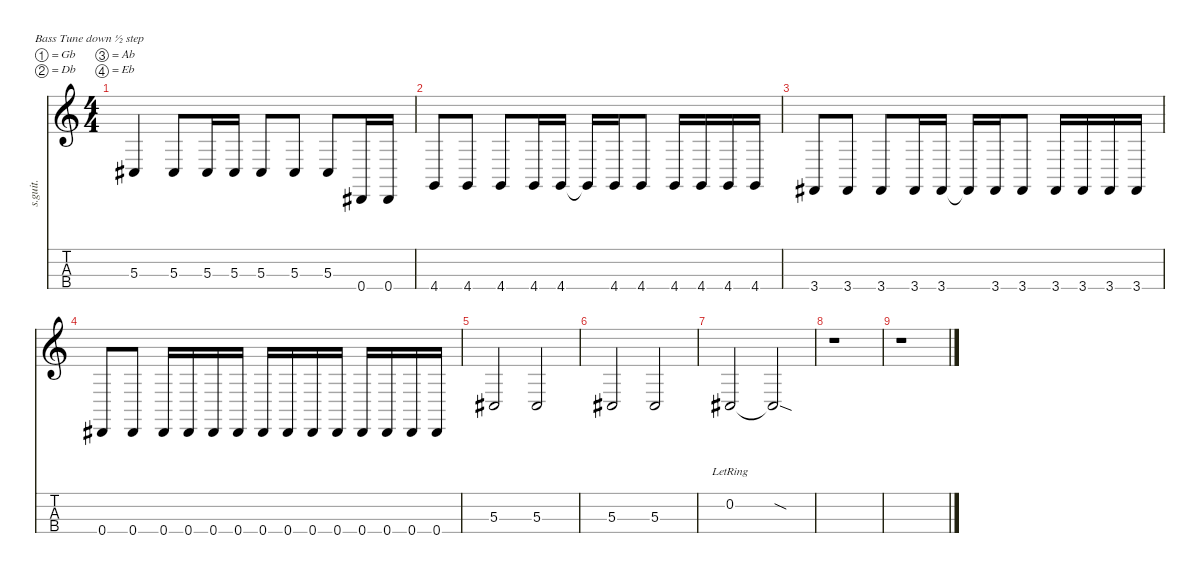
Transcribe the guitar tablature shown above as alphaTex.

\defaultSystemsLayout 4
\hideDynamics
\bracketExtendMode nobrackets
\track ("Mike Starr (Bass)" "s.guit.") {instrument electricbasspick}
\staff {score tabs}
\tuning (Gb2 Db2 Ab1 Eb1)
\ts (4 4)
\tempo (94 hide)
\clef g2
\ks c
5.3{acc #}.4{lyrics (0 "") lyrics (1 "") lyrics (2 "") lyrics (3 "") lyrics (4 "") dy f} 5.3{acc #}.8{lyrics (0 "") lyrics (1 "") lyrics (2 "") lyrics (3 "") lyrics (4 "")} 5.3{acc #}.16{lyrics (0 "") lyrics (1 "") lyrics (2 "") lyrics (3 "") lyrics (4 "")} 5.3{acc #}.16{lyrics (0 "") lyrics (1 "") lyrics (2 "") lyrics (3 "") lyrics (4 "")} 5.3{acc #}.8{lyrics (0 "") lyrics (1 "") lyrics (2 "") lyrics (3 "") lyrics (4 "")} 5.3{acc #}.8{lyrics (0 "") lyrics (1 "") lyrics (2 "") lyrics (3 "") lyrics (4 "")} 5.3{acc #}.8{lyrics (0 "") lyrics (1 "") lyrics (2 "") lyrics (3 "") lyrics (4 "")} 0.4{acc #}.16{lyrics (0 "") lyrics (1 "") lyrics (2 "") lyrics (3 "") lyrics (4 "")} 0.4{acc #}.16{lyrics (0 "") lyrics (1 "") lyrics (2 "") lyrics (3 "") lyrics (4 "")} |
4.4.8{lyrics (0 "") lyrics (1 "") lyrics (2 "") lyrics (3 "") lyrics (4 "")} 4.4.8{lyrics (0 "") lyrics (1 "") lyrics (2 "") lyrics (3 "") lyrics (4 "")} 4.4.8{lyrics (0 "") lyrics (1 "") lyrics (2 "") lyrics (3 "") lyrics (4 "")} 4.4.16{lyrics (0 "") lyrics (1 "") lyrics (2 "") lyrics (3 "") lyrics (4 "")} 4.4.16{lyrics (0 "") lyrics (1 "") lyrics (2 "") lyrics (3 "") lyrics (4 "")} 4.4{t}.16{lyrics (0 "") lyrics (1 "") lyrics (2 "") lyrics (3 "") lyrics (4 "")} 4.4.16{lyrics (0 "") lyrics (1 "") lyrics (2 "") lyrics (3 "") lyrics (4 "")} 4.4.8{lyrics (0 "") lyrics (1 "") lyrics (2 "") lyrics (3 "") lyrics (4 "")} 4.4.16{lyrics (0 "") lyrics (1 "") lyrics (2 "") lyrics (3 "") lyrics (4 "")} 4.4.16{lyrics (0 "") lyrics (1 "") lyrics (2 "") lyrics (3 "") lyrics (4 "")} 4.4.16{lyrics (0 "") lyrics (1 "") lyrics (2 "") lyrics (3 "") lyrics (4 "")} 4.4.16{lyrics (0 "") lyrics (1 "") lyrics (2 "") lyrics (3 "") lyrics (4 "")} |
3.4{acc #}.8{lyrics (0 "") lyrics (1 "") lyrics (2 "") lyrics (3 "") lyrics (4 "")} 3.4{acc #}.8{lyrics (0 "") lyrics (1 "") lyrics (2 "") lyrics (3 "") lyrics (4 "")} 3.4{acc #}.8{lyrics (0 "") lyrics (1 "") lyrics (2 "") lyrics (3 "") lyrics (4 "")} 3.4{acc #}.16{lyrics (0 "") lyrics (1 "") lyrics (2 "") lyrics (3 "") lyrics (4 "")} 3.4{acc #}.16{lyrics (0 "") lyrics (1 "") lyrics (2 "") lyrics (3 "") lyrics (4 "")} 3.4{t acc #}.16{lyrics (0 "") lyrics (1 "") lyrics (2 "") lyrics (3 "") lyrics (4 "")} 3.4{acc #}.16{lyrics (0 "") lyrics (1 "") lyrics (2 "") lyrics (3 "") lyrics (4 "")} 3.4{acc #}.8{lyrics (0 "") lyrics (1 "") lyrics (2 "") lyrics (3 "") lyrics (4 "")} 3.4{acc #}.16{lyrics (0 "") lyrics (1 "") lyrics (2 "") lyrics (3 "") lyrics (4 "")} 3.4{acc #}.16{lyrics (0 "") lyrics (1 "") lyrics (2 "") lyrics (3 "") lyrics (4 "")} 3.4{acc #}.16{lyrics (0 "") lyrics (1 "") lyrics (2 "") lyrics (3 "") lyrics (4 "")} 3.4{acc #}.16{lyrics (0 "") lyrics (1 "") lyrics (2 "") lyrics (3 "") lyrics (4 "")} |
0.4{acc #}.8{lyrics (0 "") lyrics (1 "") lyrics (2 "") lyrics (3 "") lyrics (4 "")} 0.4{acc #}.8{lyrics (0 "") lyrics (1 "") lyrics (2 "") lyrics (3 "") lyrics (4 "")} 0.4{acc #}.16{lyrics (0 "") lyrics (1 "") lyrics (2 "") lyrics (3 "") lyrics (4 "")} 0.4{acc #}.16{lyrics (0 "") lyrics (1 "") lyrics (2 "") lyrics (3 "") lyrics (4 "")} 0.4{acc #}.16{lyrics (0 "") lyrics (1 "") lyrics (2 "") lyrics (3 "") lyrics (4 "")} 0.4{acc #}.16{lyrics (0 "") lyrics (1 "") lyrics (2 "") lyrics (3 "") lyrics (4 "")} 0.4{acc #}.16{lyrics (0 "") lyrics (1 "") lyrics (2 "") lyrics (3 "") lyrics (4 "")} 0.4{acc #}.16{lyrics (0 "") lyrics (1 "") lyrics (2 "") lyrics (3 "") lyrics (4 "")} 0.4{acc #}.16{lyrics (0 "") lyrics (1 "") lyrics (2 "") lyrics (3 "") lyrics (4 "")} 0.4{acc #}.16{lyrics (0 "") lyrics (1 "") lyrics (2 "") lyrics (3 "") lyrics (4 "")} 0.4{acc #}.16{lyrics (0 "") lyrics (1 "") lyrics (2 "") lyrics (3 "") lyrics (4 "")} 0.4{acc #}.16{lyrics (0 "") lyrics (1 "") lyrics (2 "") lyrics (3 "") lyrics (4 "")} 0.4{acc #}.16{lyrics (0 "") lyrics (1 "") lyrics (2 "") lyrics (3 "") lyrics (4 "")} 0.4{acc #}.16{lyrics (0 "") lyrics (1 "") lyrics (2 "") lyrics (3 "") lyrics (4 "")} |
5.3{acc #}.2{lyrics (0 "") lyrics (1 "") lyrics (2 "") lyrics (3 "") lyrics (4 "")} 5.3{acc #}.2{lyrics (0 "") lyrics (1 "") lyrics (2 "") lyrics (3 "") lyrics (4 "")} |
5.3{acc #}.2{lyrics (0 "") lyrics (1 "") lyrics (2 "") lyrics (3 "") lyrics (4 "")} 5.3{acc #}.2{lyrics (0 "") lyrics (1 "") lyrics (2 "") lyrics (3 "") lyrics (4 "")} |
0.2{lr acc #}.2{lyrics (0 "") lyrics (1 "") lyrics (2 "") lyrics (3 "") lyrics (4 "")} 0.2{sod t acc #}.2{lyrics (0 "") lyrics (1 "") lyrics (2 "") lyrics (3 "") lyrics (4 "")} |
r.1 |
r.1
